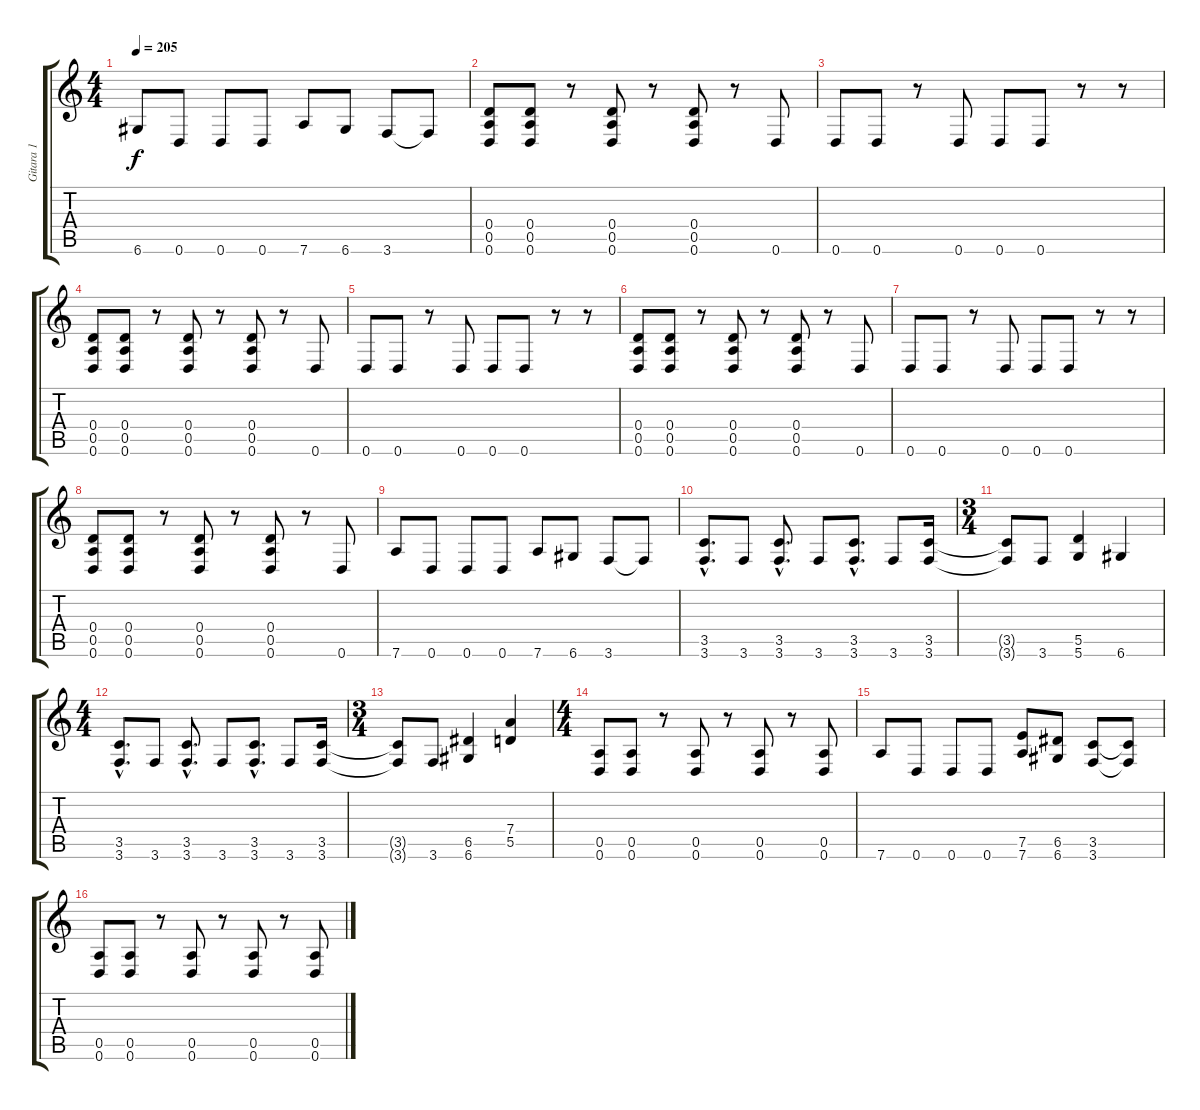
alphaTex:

\track ("Gitara 1" "Gitara 1") {instrument distortionguitar}
\staff {score tabs}
\tuning (E4 B3 G3 D3 A2 D2) {hide}
\ts (4 4)
\tempo 205
\clef g2
\ks c
6.6.8{dy f} 0.6.8 0.6.8 0.6.8 7.6.8 6.6.8 3.6.8 3.6{t}.8 |
(0.4 0.5 0.6).8 (0.4 0.5 0.6).8 r.8 (0.4 0.5 0.6).8 r.8 (0.4 0.5 0.6).8 r.8 0.6.8 |
0.6.8 0.6.8 r.8 0.6.8 0.6.8 0.6.8 r.8 r.8 |
(0.4 0.5 0.6).8 (0.4 0.5 0.6).8 r.8 (0.4 0.5 0.6).8 r.8 (0.4 0.5 0.6).8 r.8 0.6.8 |
0.6.8 0.6.8 r.8 0.6.8 0.6.8 0.6.8 r.8 r.8 |
(0.4 0.5 0.6).8 (0.4 0.5 0.6).8 r.8 (0.4 0.5 0.6).8 r.8 (0.4 0.5 0.6).8 r.8 0.6.8 |
0.6.8 0.6.8 r.8 0.6.8 0.6.8 0.6.8 r.8 r.8 |
(0.4 0.5 0.6).8 (0.4 0.5 0.6).8 r.8 (0.4 0.5 0.6).8 r.8 (0.4 0.5 0.6).8 r.8 0.6.8 |
7.6.8 0.6.8 0.6.8 0.6.8 7.6.8 6.6.8 3.6.8 3.6{t}.8 |
(3.5{hac} 3.6{hac}).8{d} 3.6.8 (3.5{hac} 3.6{hac}).8{d} 3.6.8 (3.5{hac} 3.6{hac}).8{d} 3.6.8 (3.5 3.6).16 |
\ts (3 4)
(3.5{t} 3.6{t}).8 3.6.8 (5.5 5.6).4 6.6.4 |
\ts (4 4)
(3.5{hac} 3.6{hac}).8{d} 3.6.8 (3.5{hac} 3.6{hac}).8{d} 3.6.8 (3.5{hac} 3.6{hac}).8{d} 3.6.8 (3.5 3.6).16 |
\ts (3 4)
(3.5{t} 3.6{t}).8 3.6.8 (6.5 6.6).4 (7.4 5.5).4 |
\ts (4 4)
(0.5 0.6).8 (0.5 0.6).8 r.8 (0.5 0.6).8 r.8 (0.5 0.6).8 r.8 (0.5 0.6).8 |
7.6.8 0.6.8 0.6.8 0.6.8 (7.5 7.6).8 (6.5 6.6).8 (3.5 3.6).8 (3.5{t} 3.6{t}).8 |
(0.5 0.6).8 (0.5 0.6).8 r.8 (0.5 0.6).8 r.8 (0.5 0.6).8 r.8 (0.5 0.6).8
